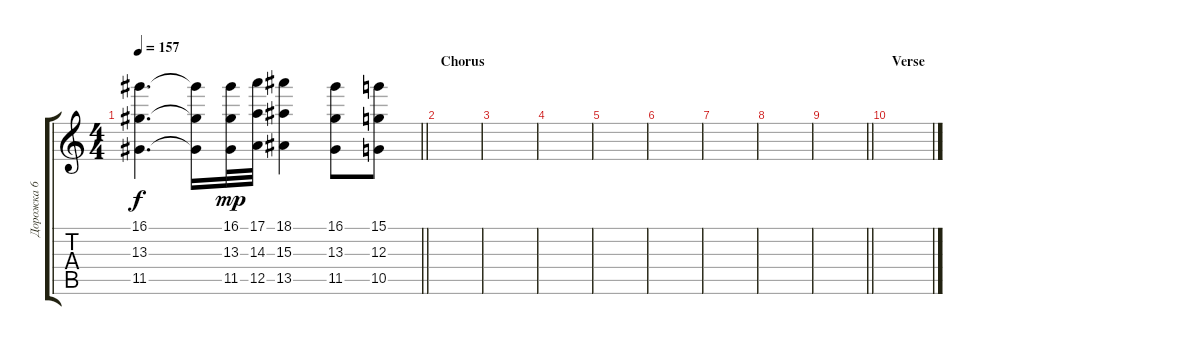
\track ("Дорожка 6" "Дорожка 6") {instrument acousticguitarsteel}
\staff {score tabs}
\tuning (E4 B3 G3 D3 A2 E2) {hide}
\ts (4 4)
\tempo 157
\clef g2
\barLineRight lightlight
\ks c
(16.1{t} 13.3{t} 11.5{t}).4{d dy f} (16.1{t} 13.3{t} 11.5{t}).16 (16.1 13.3 11.5).32{dy mp} (17.1 14.3 12.5).32 (18.1 15.3 13.5).4 (16.1 13.3 11.5).8 (15.1 12.3 10.5).8 |
\section ("" "Chorus")
|
|
|
|
|
|
|
\barLineRight lightlight
|
\section ("" "Verse")
